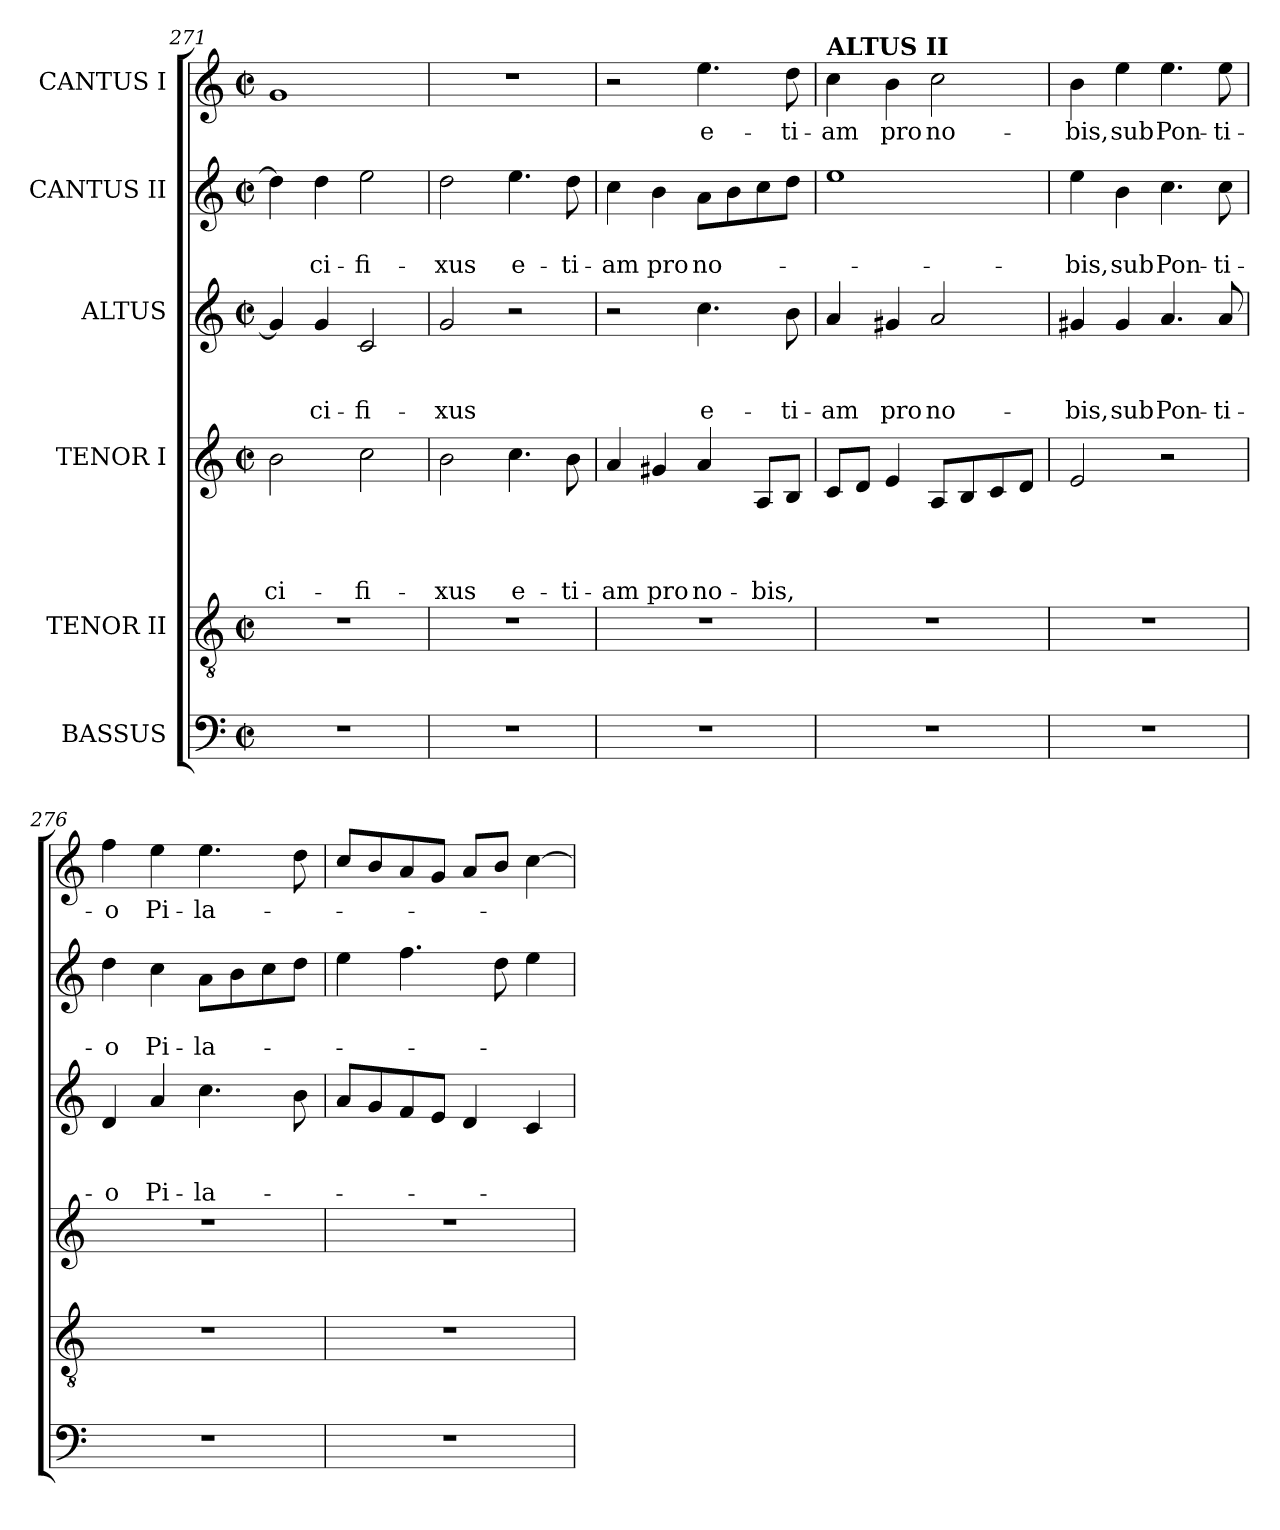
**kern	**kern	**kern	**text	**text	**text	**text	**kern	**text	**text	**text	**kern	**text	**text	**kern	**text
*part6	*part5	*part4	*part4	*part4	*part4	*part4	*part3	*part3	*part3	*part3	*part2	*part2	*part2	*part1	*part1
*staff6	*staff5	*staff4	*staff4	*staff4	*staff4	*staff4	*staff3	*staff3	*staff3	*staff3	*staff2	*staff2	*staff2	*staff1	*staff1
*I"BASSUS	*I"TENOR II	*I"TENOR I	*	*	*	*	*I"ALTUS	*	*	*	*I"CANTUS II	*	*	*I"CANTUS I	*
*clefF4	*clefGv2	*clefG2	*	*	*	*	*clefG2	*	*	*	*clefG2	*	*	*clefG2	*
*k[]	*k[]	*k[]	*	*	*	*	*k[]	*	*	*	*k[]	*	*	*k[]	*
*C:	*C:	*C:	*	*	*	*	*C:	*	*	*	*C:	*	*	*C:	*
*M2/2	*M2/2	*M2/2	*	*	*	*	*M2/2	*	*	*	*M2/2	*	*	*M2/2	*
*met(c|)	*met(c|)	*met(c|)	*	*	*	*	*met(c|)	*	*	*	*met(c|)	*	*	*met(c|)	*
=271	=271	=271	=271	=271	=271	=271	=271	=271	=271	=271	=271	=271	=271	=271	=271
1r	1r	2b\	.	.	.	-ci-	4g/]	.	.	.	4dd\]	.	.	1g	.
.	.	.	.	.	.	.	4g/	.	.	-ci-	4dd\	.	-ci-	.	.
.	.	2cc\	.	.	.	-fi-	2c/	.	.	-fi-	2ee\	.	-fi-	.	.
=272	=272	=272	=272	=272	=272	=272	=272	=272	=272	=272	=272	=272	=272	=272	=272
1r	1r	2b\	.	.	.	-xus	2g/	.	.	-xus	2dd\	.	-xus	1r	.
.	.	4.cc\	.	.	.	e-	2r	.	.	.	4.ee\	.	e-	.	.
.	.	8b\	.	.	.	-ti-	.	.	.	.	8dd\	.	-ti-	.	.
=273	=273	=273	=273	=273	=273	=273	=273	=273	=273	=273	=273	=273	=273	=273	=273
1r	1r	4a/	.	.	.	-am	2r	.	.	.	4cc\	.	-am	2r	.
.	.	4g#X/	.	.	.	pro	.	.	.	.	4b\	.	pro	.	.
.	.	4a/	.	.	.	no-	4.cc\	.	.	e-	8a\L	.	no-	4.ee\	e-
.	.	.	.	.	.	.	.	.	.	.	8b\	.	.	.	.
.	.	8A/L	.	.	.	-bis,	.	.	.	.	8cc\	.	.	.	.
.	.	8B/J	.	.	.	.	8b\	.	.	-ti-	8dd\J	.	.	8dd\	-ti-
!!LO:LB:g=z
=274	=274	=274	=274	=274	=274	=274	=274	=274	=274	=274	=274	=274	=274	=274	=274
!	!	!	!	!	!	!	!	!	!	!	!	!	!	!LO:TX:a:B:t=ALTUS II	!
1r	1r	8c/L	.	.	.	.	4a/	.	.	-am	1ee	.	.	4cc\	-am
.	.	8d/J	.	.	.	.	.	.	.	.	.	.	.	.	.
.	.	4e/	.	.	.	.	4g#X/	.	.	pro	.	.	.	4b\	pro
.	.	8A/L	.	.	.	.	2a/	.	.	no-	.	.	.	2cc\	no-
.	.	8B/	.	.	.	.	.	.	.	.	.	.	.	.	.
.	.	8c/	.	.	.	.	.	.	.	.	.	.	.	.	.
.	.	8d/J	.	.	.	.	.	.	.	.	.	.	.	.	.
=275	=275	=275	=275	=275	=275	=275	=275	=275	=275	=275	=275	=275	=275	=275	=275
1r	1r	2e/	.	.	.	.	4g#X/	.	.	-bis,	4ee\	.	-bis,	4b\	-bis,
.	.	.	.	.	.	.	4g#/	.	.	sub	4b\	.	sub	4ee\	sub
.	.	2r	.	.	.	.	4.a/	.	.	Pon-	4.cc\	.	Pon-	4.ee\	Pon-
.	.	.	.	.	.	.	8a/	.	.	-ti-	8cc\	.	-ti-	8ee\	-ti-
=276	=276	=276	=276	=276	=276	=276	=276	=276	=276	=276	=276	=276	=276	=276	=276
1r	1r	1r	.	.	.	.	4d/	.	.	-o	4dd\	.	-o	4ff\	-o
.	.	.	.	.	.	.	4a/	.	.	Pi-	4cc\	.	Pi-	4ee\	Pi-
.	.	.	.	.	.	.	4.cc\	.	.	-la-	8a\L	.	-la-	4.ee\	-la-
.	.	.	.	.	.	.	.	.	.	.	8b\	.	.	.	.
.	.	.	.	.	.	.	.	.	.	.	8cc\	.	.	.	.
.	.	.	.	.	.	.	8b\	.	.	.	8dd\J	.	.	8dd\	.
=277	=277	=277	=277	=277	=277	=277	=277	=277	=277	=277	=277	=277	=277	=277	=277
1r	1r	1r	.	.	.	.	8a/L	.	.	.	4ee\	.	.	8cc/L	.
.	.	.	.	.	.	.	8g/	.	.	.	.	.	.	8b/	.
.	.	.	.	.	.	.	8f/	.	.	.	4.ff\	.	.	8a/	.
.	.	.	.	.	.	.	8e/J	.	.	.	.	.	.	8g/J	.
.	.	.	.	.	.	.	4d/	.	.	.	.	.	.	8a/L	.
.	.	.	.	.	.	.	.	.	.	.	8dd\	.	.	8b/J	.
.	.	.	.	.	.	.	4c/	.	.	.	4ee\	.	.	[4cc\	.
=	=	=	=	=	=	=	=	=	=	=	=	=	=	=	=
*-	*-	*-	*-	*-	*-	*-	*-	*-	*-	*-	*-	*-	*-	*-	*-
